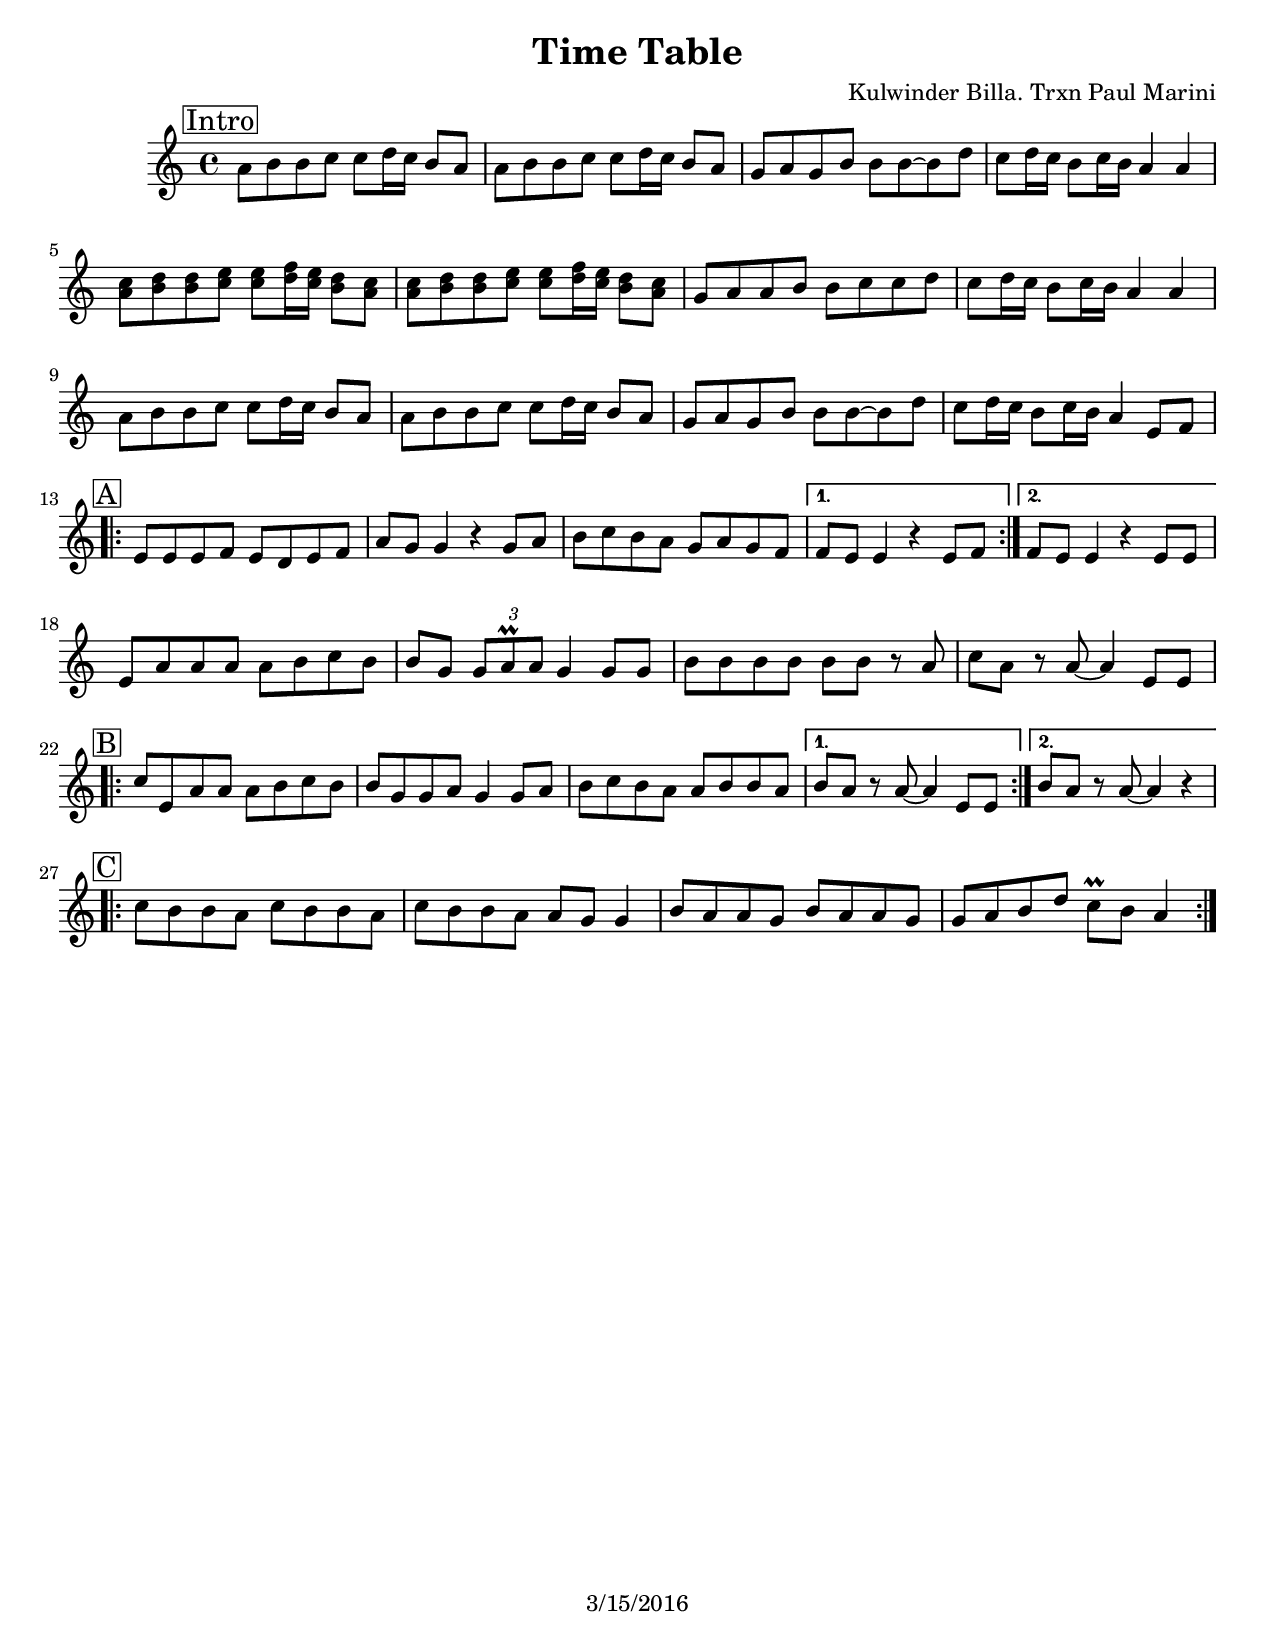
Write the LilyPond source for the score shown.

\version "2.16.2"

\header {
	title = "Time Table"
	composer = "Kulwinder Billa. Trxn Paul Marini"
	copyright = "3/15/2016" %date of latest edits
}
\paper {
  #(set-paper-size "letter")
  }


slash = {
	\override NoteHead #'style = #'slash
	\override Stem #'transparent = ##t
}

noslash = {
	\revert NoteHead #'style
	\revert Stem #'transparent
}

test = { \relative c' { \tempo 4 = 80 \set Score.markFormatter = #format-mark-box-letters
	\repeat volta 2 {
	}
}
}

	
melody = { \relative c'' { \set Score.markFormatter = #format-mark-box-letters 

	\mark \markup { \box "Intro" }
	a8 b b c c d16 c b8 a | a8 b b c c d16 c b8 a |
	g8 a g b b b~ b d | c d16 c b8 c16 b a4 a |
	<a c>8 <b d> <b d> <c e> <c e> <d f>16 <c e> <b d>8 <a c> | <a c>8 <b d> <b d> <c e> <c e> <d f>16 <c e> <b d>8 <a c> |
	g8 a a b b c c d | c d16 c b8 c16 b a4 a |
	a8 b b c c d16 c b8 a | a8 b b c c d16 c b8 a |
	g8 a g b b b~ b d | c d16 c b8 c16 b a4 e8 f |

	\mark \markup { \box "A" }
	\repeat volta 2 {
		e8 e e f e d e f | a g g4 r g8 a |
		b c b a g a g f |
		}
		\alternative {
			{ f8 e e4 r e8 f | }
			{ f8 e e4 r e8 e | }
		}
	e8 a a a a b c b | b g \times 2/3 {g a\prall a} g4 g8 g |
	b8 b b b b b r a | c a r a~ a4 e8 e |

	\mark \markup { \box "B" }
	\repeat volta 2 {
		c'8 e, a a a b c b | b g g a g4 g8 a |
		b c b a a b b a |
		}
		\alternative {
			{ b8 a r a~ a4 e8 e | }
			{ b'8 a r a~ a4 r | }
		}
	
	\mark \markup { \box "C" }
	\repeat volta 2 {
		c8 b b a c b b a | c b b a a g g4 |
		b8 a a g b a a g | g a b d c\prall b a4 
		}
}
}

changes = { \chordmode { 

% Intro
		
% A

}
}


\book {
	\score { 
	  <<
	    \new ChordNames {
		\set chordChanges = ##t
		\changes
	    }
	    \new Staff <<
			\new Voice { % line breaks!
				%Intro
				s1 | \noBreak s1 | \noBreak s1 | \noBreak s1 | \break
				s1 | \noBreak s1 | \noBreak s1 | \noBreak s1 | \break
				s1 | \noBreak s1 | \noBreak s1 | \noBreak s1 | \break
				%A	
				s1 | \noBreak s1 | \noBreak s1 | \noBreak s1 | \noBreak s1 | \break
				s1 | \noBreak s1 | \noBreak s1 | \noBreak s1 | \break
				%B
				s1 | \noBreak s1 | \noBreak s1 | \noBreak s1 | \noBreak s1 | \break
				%C
				s1 | \noBreak s1 | \noBreak s1 | \noBreak s1 | \break
			}
			\new Voice 	{ \clef treble
				\melody
			}
		>>
	  >>
	}
%	%Form
%	\markup { \box \column {
%	\line { \bold "Form:" }
%	\line { "A, Interlude 1, A, Interlude 2, A" }
%	}}
}
%{
\book {
	\score {
	  <<
		\new Staff {
		  \set Staff.midiInstrument = #"trumpet" \unfoldRepeats
			\melody
		}
		\new Staff {
		  \set Staff.midiInstrument = #"trumpet" \unfoldRepeats
			\midbrass
		}
	  >>
		\midi { }
	}
}
\book {
	\score {
	  <<
		\new Staff {
		  \set Staff.midiInstrument = #"trumpet" \unfoldRepeats
			\test
		}
	  >>
		\midi { }
	}
}
%}
